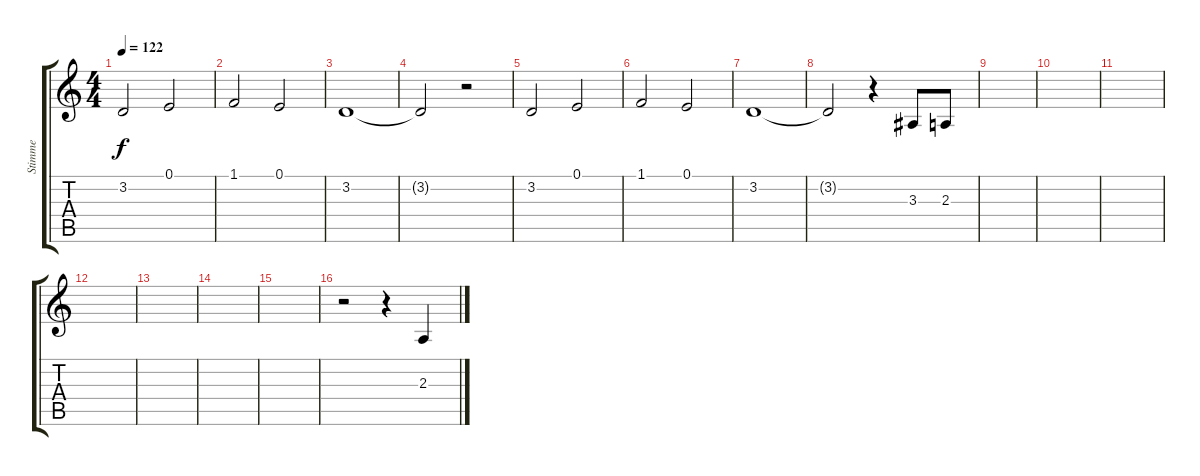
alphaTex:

\track ("Stimme" "Stimme") {instrument ocarina}
\staff {score tabs}
\tuning (E4 B3 G3 D3 A2 E2) {hide}
\ts (4 4)
\tempo 122
\clef g2
\ks c
3.2.2{dy f} 0.1.2 |
1.1.2 0.1.2 |
3.2.1 |
3.2{t}.2 r.2 |
3.2.2 0.1.2 |
1.1.2 0.1.2 |
3.2.1 |
3.2{t}.2 r.4 3.3.8 2.3.8 |
|
|
|
|
|
|
|
r.2 r.4 2.3.4
